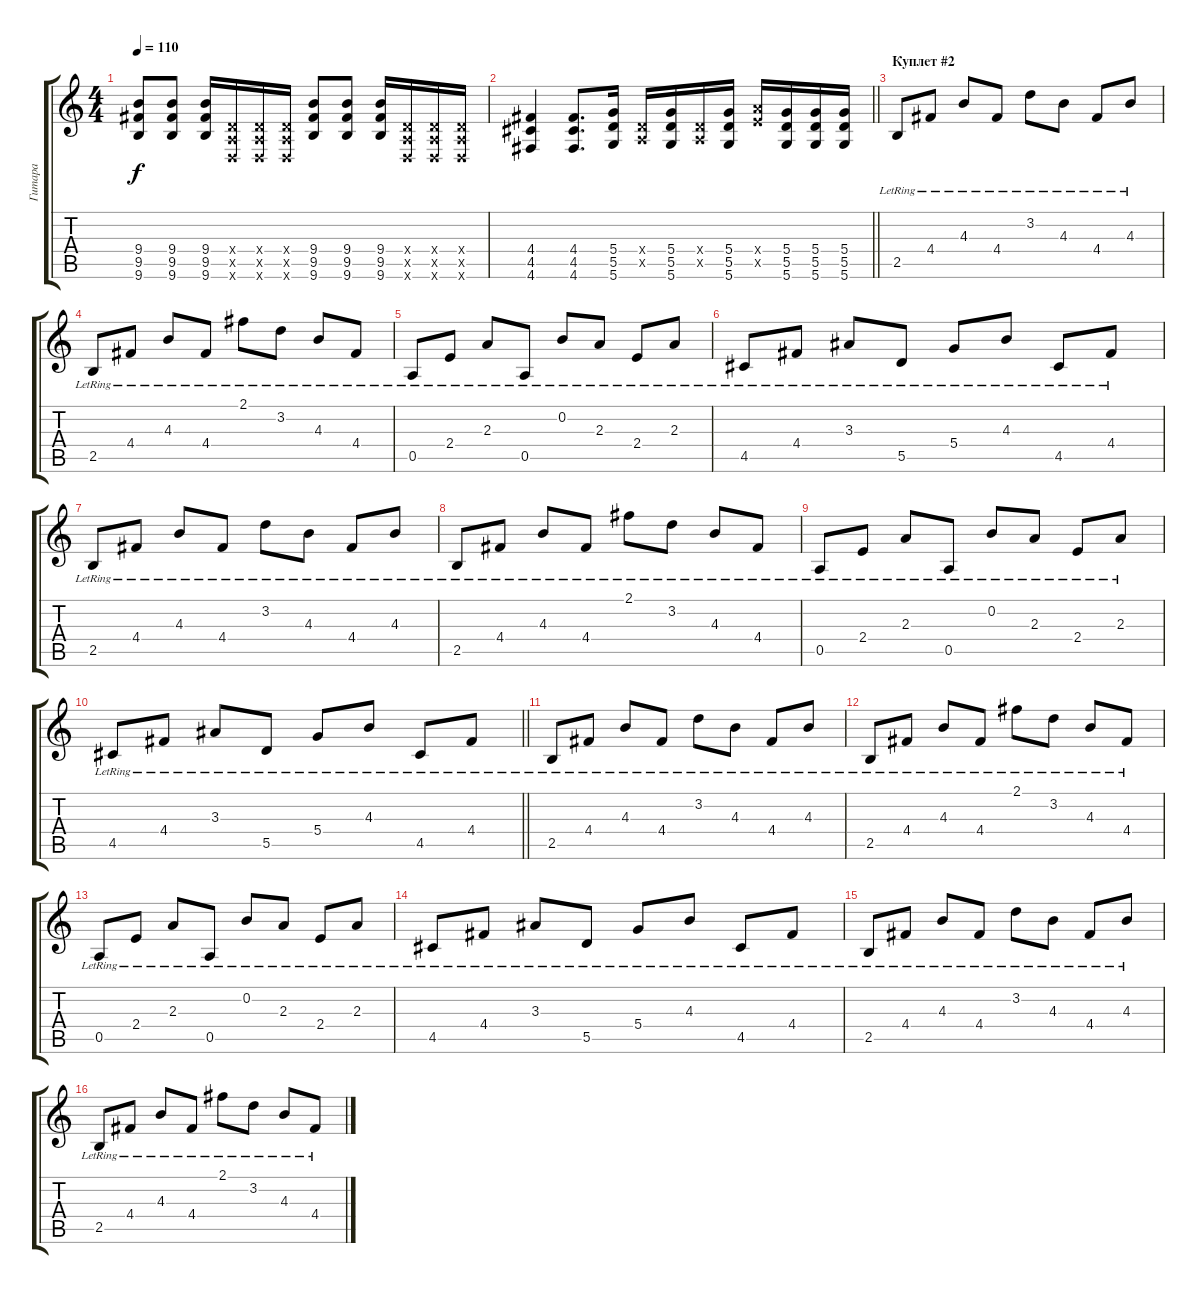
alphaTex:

\track ("Гитара" "Гитара") {instrument acousticguitarsteel}
\staff {score tabs}
\tuning (E4 B3 G3 D3 A2 D2) {hide}
\ts (4 4)
\tempo 110
\clef g2
\ks c
(9.4 9.5 9.6).8{dy f} (9.4 9.5 9.6).8 (9.4 9.5 9.6).16 (0.4{x} 0.5{x} 0.6{x}).16 (0.4{x} 0.5{x} 0.6{x}).16 (0.4{x} 0.5{x} 0.6{x}).16 (9.4 9.5 9.6).8 (9.4 9.5 9.6).8 (9.4 9.5 9.6).16 (0.4{x} 0.5{x} 0.6{x}).16 (0.4{x} 0.5{x} 0.6{x}).16 (0.4{x} 0.5{x} 0.6{x}).16 |
\barLineRight lightlight
(4.4 4.5 4.6).4 (4.4 4.5 4.6).8{d} (5.4 5.5 5.6).16 (0.4{x} 0.5{x}).16 (5.4 5.5 5.6).16 (0.4{x} 0.5{x}).16 (5.4 5.5 5.6).16 (7.4{x} 7.5{x}).16 (5.4 5.5 5.6).16 (5.4 5.5 5.6).16 (5.4 5.5 5.6).16 |
\section ("" "Куплет #2")
2.5{lr}.8{instrument acousticguitarsteel} 4.4{lr}.8 4.3{lr}.8 4.4{lr}.8 3.2{lr}.8 4.3{lr}.8 4.4{lr}.8 4.3{lr}.8 |
2.5{lr}.8 4.4{lr}.8 4.3{lr}.8 4.4{lr}.8 2.1{lr}.8 3.2{lr}.8 4.3{lr}.8 4.4{lr}.8 |
0.5{lr}.8 2.4{lr}.8 2.3{lr}.8 0.5{lr}.8 0.2{lr}.8 2.3{lr}.8 2.4{lr}.8 2.3{lr}.8 |
4.5{lr}.8 4.4{lr}.8 3.3{lr}.8 5.5{lr}.8 5.4{lr}.8 4.3{lr}.8 4.5{lr}.8 4.4{lr}.8 |
2.5{lr}.8{instrument acousticguitarsteel} 4.4{lr}.8 4.3{lr}.8 4.4{lr}.8 3.2{lr}.8 4.3{lr}.8 4.4{lr}.8 4.3{lr}.8 |
2.5{lr}.8 4.4{lr}.8 4.3{lr}.8 4.4{lr}.8 2.1{lr}.8 3.2{lr}.8 4.3{lr}.8 4.4{lr}.8 |
0.5{lr}.8 2.4{lr}.8 2.3{lr}.8 0.5{lr}.8 0.2{lr}.8 2.3{lr}.8 2.4{lr}.8 2.3{lr}.8 |
\barLineRight lightlight
4.5{lr}.8 4.4{lr}.8 3.3{lr}.8 5.5{lr}.8 5.4{lr}.8 4.3{lr}.8 4.5{lr}.8 4.4{lr}.8 |
2.5{lr}.8{instrument acousticguitarsteel} 4.4{lr}.8 4.3{lr}.8 4.4{lr}.8 3.2{lr}.8 4.3{lr}.8 4.4{lr}.8 4.3{lr}.8 |
2.5{lr}.8 4.4{lr}.8 4.3{lr}.8 4.4{lr}.8 2.1{lr}.8 3.2{lr}.8 4.3{lr}.8 4.4{lr}.8 |
0.5{lr}.8 2.4{lr}.8 2.3{lr}.8 0.5{lr}.8 0.2{lr}.8 2.3{lr}.8 2.4{lr}.8 2.3{lr}.8 |
4.5{lr}.8 4.4{lr}.8 3.3{lr}.8 5.5{lr}.8 5.4{lr}.8 4.3{lr}.8 4.5{lr}.8 4.4{lr}.8 |
2.5{lr}.8{instrument acousticguitarsteel} 4.4{lr}.8 4.3{lr}.8 4.4{lr}.8 3.2{lr}.8 4.3{lr}.8 4.4{lr}.8 4.3{lr}.8 |
2.5{lr}.8 4.4{lr}.8 4.3{lr}.8 4.4{lr}.8 2.1{lr}.8 3.2{lr}.8 4.3{lr}.8 4.4{lr}.8
